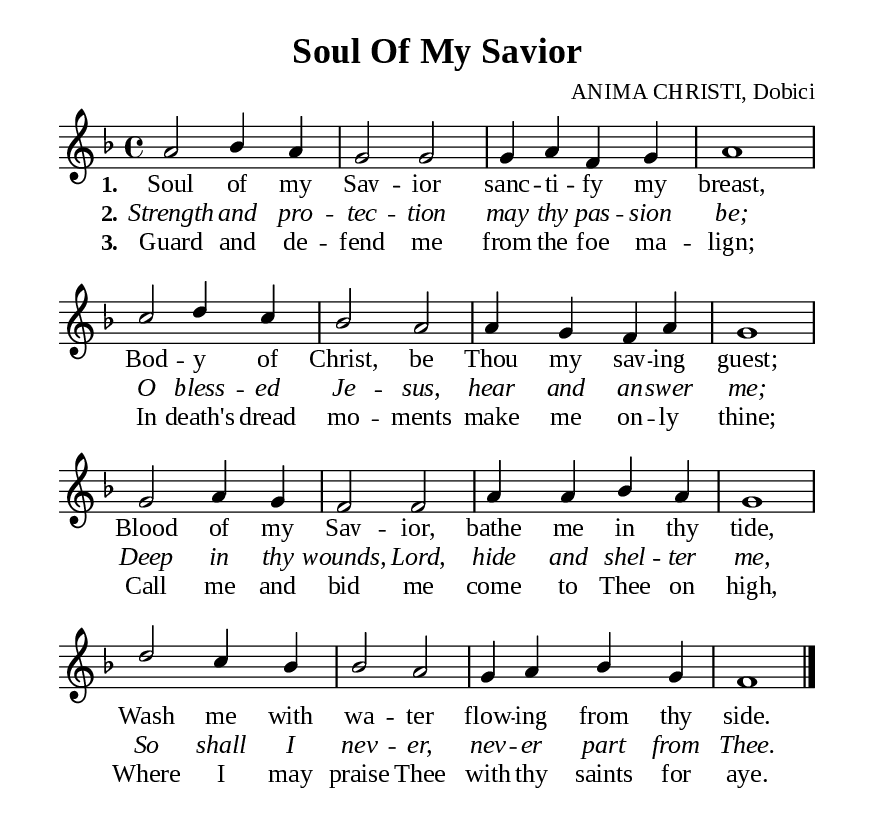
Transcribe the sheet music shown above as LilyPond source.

\version "2.18.2"

\header {
  title = "Soul Of My Savior"
  composer = "ANIMA CHRISTI, Dobici"
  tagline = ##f
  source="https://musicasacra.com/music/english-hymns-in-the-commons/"
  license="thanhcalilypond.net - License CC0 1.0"
}

global= {
  \key f \major
  \time 4/4
  \override Score.BarNumber.break-visibility = ##(#f #f #f)
  \override Lyrics.LyricSpace.minimum-distance = #3.0
}

\paper {
  #(set-paper-size "a5")
  top-margin = 10\mm
  bottom-margin = 5\mm
  left-margin = 10\mm
  right-margin = 10\mm
  indent = #0
  #(define fonts
	 (make-pango-font-tree "Liberation Serif"
	 		       "Liberation Serif"
			       "Liberation Serif"
			       (/ 20 20)))
  system-system-spacing = #'((basic-distance . 3) (padding . 3))
}

printItalic = \with {
  \override LyricText.font-shape = #'italic
}

% Verse music
musicVerseSoprano = \relative c'' {
  a2 bes4 a |
  g2 g |
  g4 a f g |
  a1 |
  c2 d4 c |
  bes2 a |
  a4 g f a |
  g1 |
  g2 a4 g |
  f2 f |
  a4 a bes a |
  g1 |
  d'2 c4 bes |
  bes2 a |
  g4 a bes g |
  f1 \bar "|."
}

% Verse lyrics
verseOne = \lyricmode {
  \set stanza = #"1."
  Soul of my Sav -- ior sanc -- ti -- fy my breast,
  Bod -- y of Christ, be Thou my sav -- ing guest;
  Blood of my Sav -- ior, bathe me in thy tide,
  Wash me with wa -- ter flow -- ing from thy side.
}

verseTwo = \lyricmode {
  \set stanza = #"2."
  Strength and pro -- tec -- tion may thy pas -- sion be;
  O bless -- ed Je -- sus, hear and an -- swer me;
  Deep in thy wounds, Lord, hide and shel -- ter me,
  So shall I nev -- er, nev -- er part from Thee.
}

verseThree = \lyricmode {
  \set stanza = #"3."
  Guard and de -- fend me from the foe ma -- lign;
  In death's dread mo -- ments make me on -- ly thine;
  Call me and bid me come to Thee on high,
  Where I may praise Thee with thy saints for aye.
}

% Layout
\score {
    \new ChoirStaff <<
      \new Staff <<
        \clef "treble"
        \new Voice = "sopranos" { \global \stemUp \slurUp \musicVerseSoprano }
      >>
      \new Lyrics \lyricsto sopranos \verseOne
      \new Lyrics \printItalic \lyricsto sopranos \verseTwo
      \new Lyrics \lyricsto sopranos \verseThree
    >>
}
